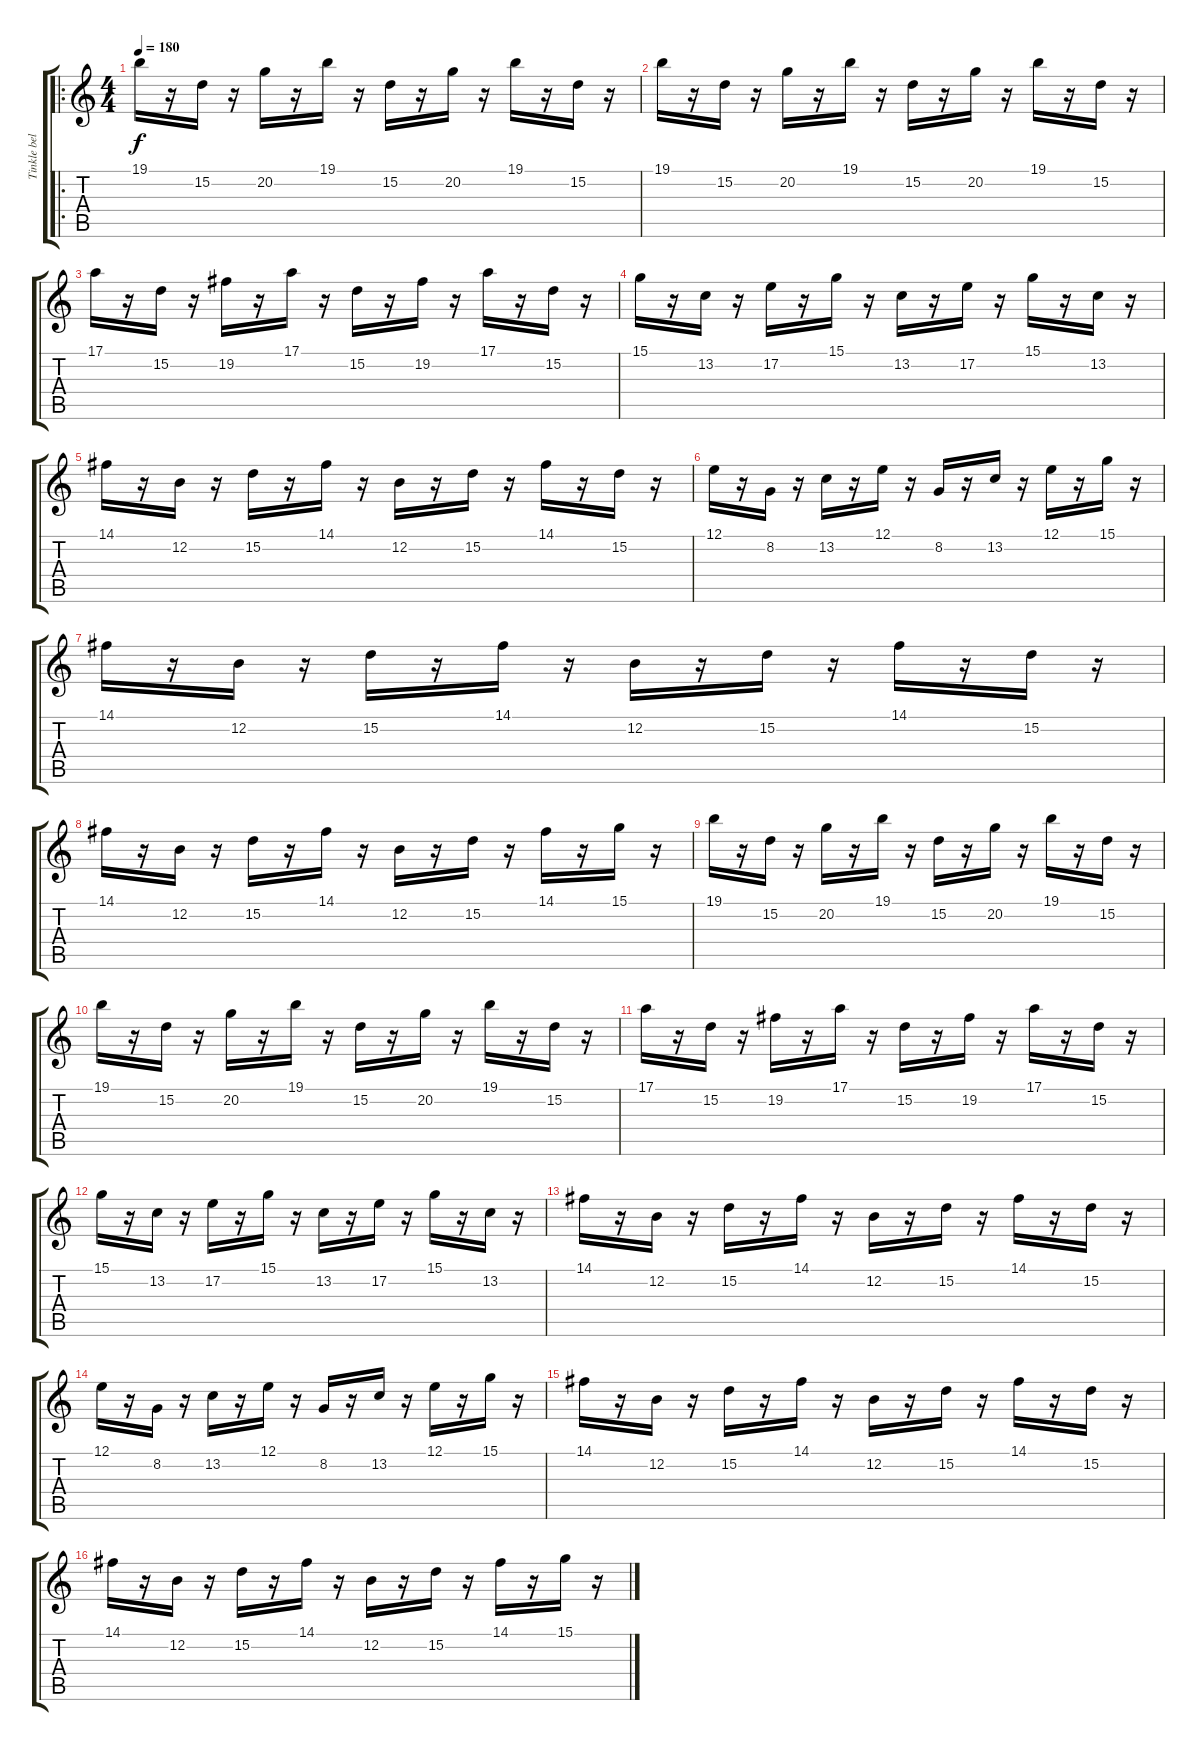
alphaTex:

\track ("Tinkle bell 2" "Tinkle bel") {instrument tinklebell}
\staff {score tabs}
\tuning (E4 B3 G3 D3 A2 E2) {hide}
\ro
\ts (4 4)
\tempo 180
\clef g2
\ks c
19.1.16{dy f} r.16 15.2.16 r.16 20.2.16 r.16 19.1.16 r.16 15.2.16 r.16 20.2.16 r.16 19.1.16 r.16 15.2.16 r.16 |
19.1.16 r.16 15.2.16 r.16 20.2.16 r.16 19.1.16 r.16 15.2.16 r.16 20.2.16 r.16 19.1.16 r.16 15.2.16 r.16 |
17.1.16 r.16 15.2.16 r.16 19.2.16 r.16 17.1.16 r.16 15.2.16 r.16 19.2.16 r.16 17.1.16 r.16 15.2.16 r.16 |
15.1.16 r.16 13.2.16 r.16 17.2.16 r.16 15.1.16 r.16 13.2.16 r.16 17.2.16 r.16 15.1.16 r.16 13.2.16 r.16 |
14.1.16 r.16 12.2.16 r.16 15.2.16 r.16 14.1.16 r.16 12.2.16 r.16 15.2.16 r.16 14.1.16 r.16 15.2.16 r.16 |
12.1.16 r.16 8.2.16 r.16 13.2.16 r.16 12.1.16 r.16 8.2.16 r.16 13.2.16 r.16 12.1.16 r.16 15.1.16 r.16 |
14.1.16 r.16 12.2.16 r.16 15.2.16 r.16 14.1.16 r.16 12.2.16 r.16 15.2.16 r.16 14.1.16 r.16 15.2.16 r.16 |
14.1.16 r.16 12.2.16 r.16 15.2.16 r.16 14.1.16 r.16 12.2.16 r.16 15.2.16 r.16 14.1.16 r.16 15.1.16 r.16 |
19.1.16 r.16 15.2.16 r.16 20.2.16 r.16 19.1.16 r.16 15.2.16 r.16 20.2.16 r.16 19.1.16 r.16 15.2.16 r.16 |
19.1.16 r.16 15.2.16 r.16 20.2.16 r.16 19.1.16 r.16 15.2.16 r.16 20.2.16 r.16 19.1.16 r.16 15.2.16 r.16 |
17.1.16 r.16 15.2.16 r.16 19.2.16 r.16 17.1.16 r.16 15.2.16 r.16 19.2.16 r.16 17.1.16 r.16 15.2.16 r.16 |
15.1.16 r.16 13.2.16 r.16 17.2.16 r.16 15.1.16 r.16 13.2.16 r.16 17.2.16 r.16 15.1.16 r.16 13.2.16 r.16 |
14.1.16 r.16 12.2.16 r.16 15.2.16 r.16 14.1.16 r.16 12.2.16 r.16 15.2.16 r.16 14.1.16 r.16 15.2.16 r.16 |
12.1.16 r.16 8.2.16 r.16 13.2.16 r.16 12.1.16 r.16 8.2.16 r.16 13.2.16 r.16 12.1.16 r.16 15.1.16 r.16 |
14.1.16 r.16 12.2.16 r.16 15.2.16 r.16 14.1.16 r.16 12.2.16 r.16 15.2.16 r.16 14.1.16 r.16 15.2.16 r.16 |
14.1.16 r.16 12.2.16 r.16 15.2.16 r.16 14.1.16 r.16 12.2.16 r.16 15.2.16 r.16 14.1.16 r.16 15.1.16 r.16
